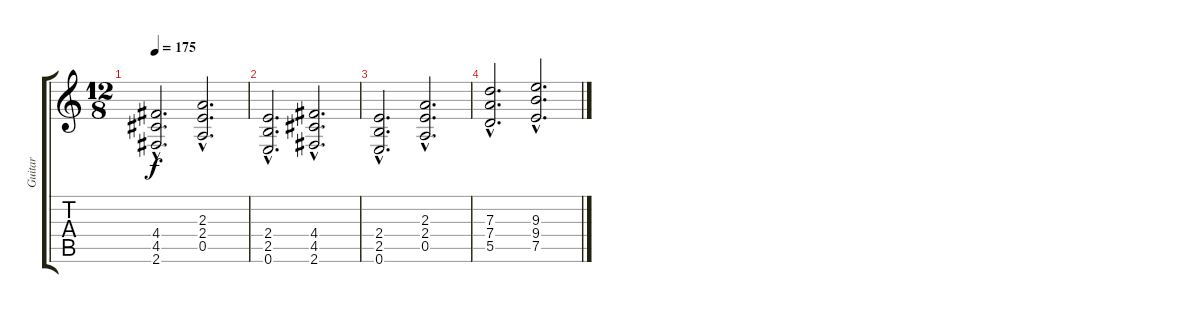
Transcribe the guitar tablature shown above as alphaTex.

\track ("Guitar" "Guitar") {instrument distortionguitar}
\staff {score tabs}
\tuning (E4 B3 G3 D3 A2 E2) {hide}
\ts (12 8)
\tempo 175
\clef g2
\ks c
(4.4{hac} 4.5{hac} 2.6{hac}).2{d dy f} (2.3{hac} 2.4{hac} 0.5{hac}).2{d} |
(2.4{hac} 2.5{hac} 0.6{hac}).2{d} (4.4{hac} 4.5{hac} 2.6{hac}).2{d} |
(2.4{hac} 2.5{hac} 0.6{hac}).2{d} (2.3{hac} 2.4{hac} 0.5{hac}).2{d} |
(7.3{hac} 7.4{hac} 5.5{hac}).2{d} (9.3{hac} 9.4{hac} 7.5{hac}).2{d}
